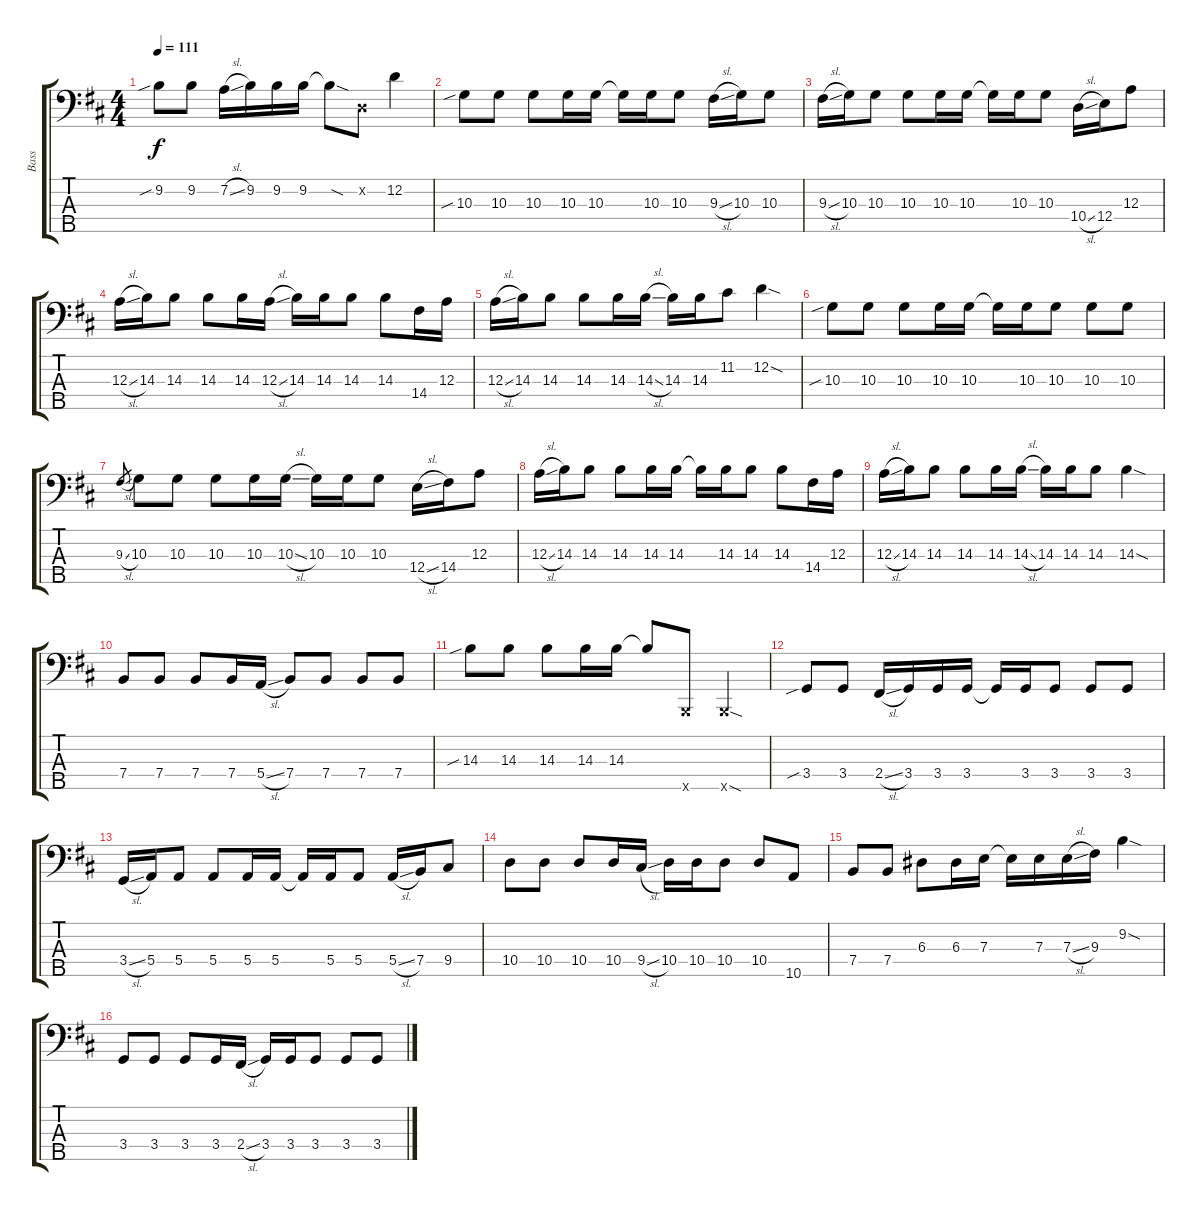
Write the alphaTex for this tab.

\track ("Bass" "Bass") {instrument electricbassfinger}
\staff {score tabs}
\tuning (G2 D2 A1 E1 B0) {hide}
\ts (4 4)
\tempo 111
\clef f4
\ks d
9.2{sib}.8{dy f} 9.2.8 7.2{sl}.16 9.2.16 9.2.16 9.2.16 9.2{sod t}.8 0.2{x}.8 12.2.4 |
10.3{sib}.8 10.3.8 10.3.8 10.3.16 10.3.16 10.3{t}.16 10.3.16 10.3.8 9.3{sl}.16 10.3.16 10.3.8 |
9.3{sl}.16 10.3.16 10.3.8 10.3.8 10.3.16 10.3.16 10.3{t}.16 10.3.16 10.3.8 10.4{sl}.16 12.4.16 12.3.8 |
12.3{sl}.16 14.3.16 14.3.8 14.3.8 14.3.16 12.3{sl}.16 14.3.16 14.3.16 14.3.8 14.3.8 14.4.16 12.3.16 |
12.3{sl}.16 14.3.16 14.3.8 14.3.8 14.3.16 14.3{sl}.16 14.3.16 14.3.16 11.2.8 12.2{sod}.4 |
10.3{sib}.8 10.3.8 10.3.8 10.3.16 10.3.16 10.3{t}.16 10.3.16 10.3.8 10.3.8 10.3.8 |
9.3{sl}.8{gr} 10.3.8 10.3.8 10.3.8 10.3.16 10.3{sl}.16 10.3.16 10.3.16 10.3.8 12.4{sl}.16 14.4.16 12.3.8 |
12.3{sl}.16 14.3.16 14.3.8 14.3.8 14.3.16 14.3.16 14.3{t}.16 14.3.16 14.3.8 14.3.8 14.4.16 12.3.16 |
12.3{sl}.16 14.3.16 14.3.8 14.3.8 14.3.16 14.3{sl}.16 14.3.16 14.3.16 14.3.8 14.3{sod}.4 |
7.4.8 7.4.8 7.4.8 7.4.16 5.4{sl}.16 7.4.8 7.4.8 7.4.8 7.4.8 |
14.3{sib}.8 14.3.8 14.3.8 14.3.16 14.3.16 14.3{t}.8 0.5{x}.8 0.5{sod x}.4 |
3.4{sib}.8 3.4.8 2.4{sl}.16 3.4.16 3.4.16 3.4.16 3.4{t}.16 3.4.16 3.4.8 3.4.8 3.4.8 |
3.4{sl}.16 5.4.16 5.4.8 5.4.8 5.4.16 5.4.16 5.4{t}.16 5.4.16 5.4.8 5.4{sl}.16 7.4.16 9.4.8 |
10.4.8 10.4.8 10.4.8 10.4.16 9.4{sl}.16 10.4.16 10.4.16 10.4.8 10.4.8 10.5.8 |
7.4.8 7.4.8 6.3.8 6.3.16 7.3.16 7.3{t}.16 7.3.16 7.3{sl}.16 9.3.16 9.2{sod}.4 |
3.4.8 3.4.8 3.4.8 3.4.16 2.4{sl}.16 3.4.16 3.4.16 3.4.8 3.4.8 3.4.8
